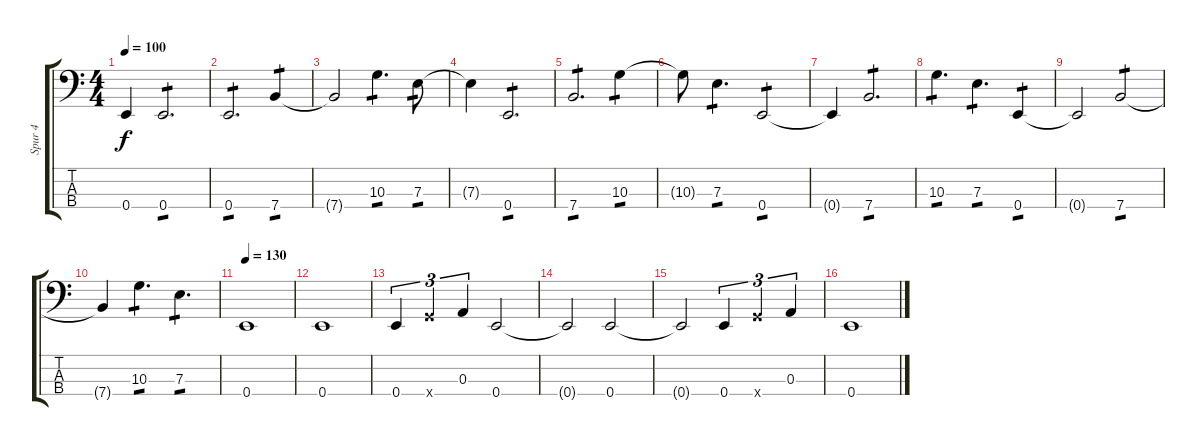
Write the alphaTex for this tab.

\track ("Spur 4" "Spur 4") {instrument electricbassfinger}
\staff {score tabs}
\tuning (G2 D2 A1 E1) {hide}
\ts (4 4)
\tempo 100
\clef f4
\ks c
0.4{t}.4{dy f} 0.4.2{d tp 1} |
0.4.2{d tp 1} 7.4.4{tp 1} |
7.4{t}.2 10.3.4{d tp 1} 7.3.8{tp 1} |
7.3{t}.4 0.4.2{d tp 1} |
7.4.2{d tp 1} 10.3.4{tp 1} |
10.3{t}.8 7.3.4{d tp 1} 0.4.2{tp 1} |
0.4{t}.4 7.4.2{d tp 1} |
10.3.4{d tp 1} 7.3.4{d tp 1} 0.4.4{tp 1} |
0.4{t}.2 7.4.2{tp 1} |
7.4{t}.4 10.3.4{d tp 1} 7.3.4{d tp 1} |
\tempo 130
0.4.1 |
0.4.1 |
0.4.4{tu (3 2)} 3.4{x}.4{tu (3 2)} 0.3.4{tu (3 2)} 0.4.2 |
0.4{t}.2 0.4.2 |
0.4{t}.2 0.4.4{tu (3 2)} 3.4{x}.4{tu (3 2)} 0.3.4{tu (3 2)} |
0.4.1
